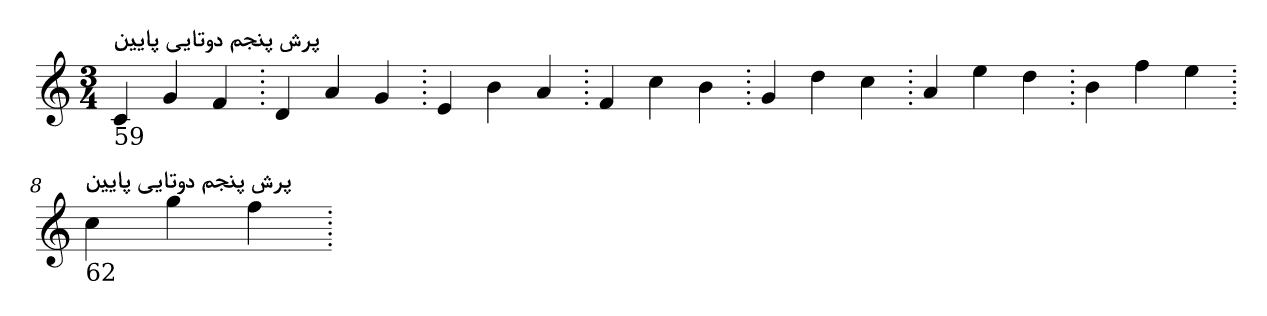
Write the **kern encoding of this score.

**kern
*part1
*staff1
!!LO:LB:g=z
*clefG2
*k[]
*C:
*M3/4
=1
!LO:TX:b:t=59
!LO:TX:a:t=پرش پنجم دوتایی پایین
4ci/
4gi/
4fi/
=2.
*k[]
*C:
4di/
4ai/
4gi/
=3.
*k[]
*C:
4ei/
4bi\
4ai/
=4.
*k[]
*C:
4fi/
4cci\
4bi\
!!LO:LB:g=z
=5.
*k[]
*C:
4gi/
4ddi\
4cci\
=6.
*k[]
*C:
4ai/
4eei\
4ddi\
=7.
*k[]
*C:
4bi\
4ffi\
4eei\
!!LO:LB:g=z
=8.
*k[]
*C:
!LO:TX:b:t=62
!LO:TX:a:t=پرش پنجم دوتایی پایین
4cci\
4ggi\
4ffi\
=.
*-
